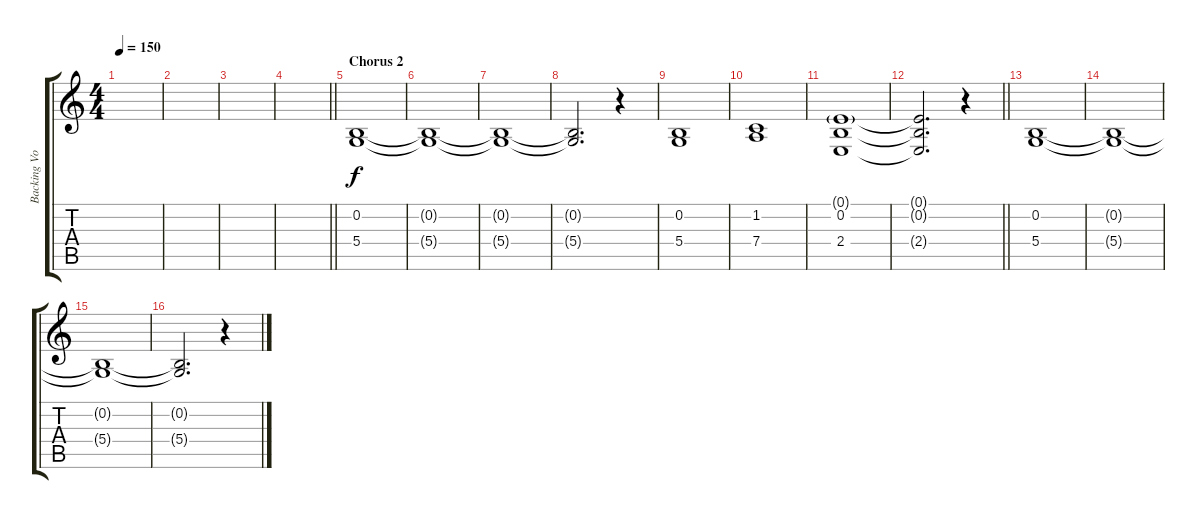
\track ("Backing Vocals" "Backing Vo") {instrument pad7halo}
\staff {score tabs}
\tuning (E4 B3 G3 D3 A2 E2) {hide}
\ts (4 4)
\tempo 150
\clef g2
\ks c
|
|
|
\barLineRight lightlight
|
\section ("" "Chorus 2")
(0.2 5.4).1 |
(0.2{t} 5.4{t}).1 |
(0.2{t} 5.4{t}).1 |
(0.2{t} 5.4{t}).2{d} r.4 |
(0.2 5.4).1 |
(1.2 7.4).1 |
(0.1{g} 0.2 2.4).1 |
\barLineRight lightlight
(0.1{t} 0.2{t} 2.4{t}).2{d} r.4 |
(0.2 5.4).1 |
(0.2{t} 5.4{t}).1 |
(0.2{t} 5.4{t}).1 |
(0.2{t} 5.4{t}).2{d} r.4
